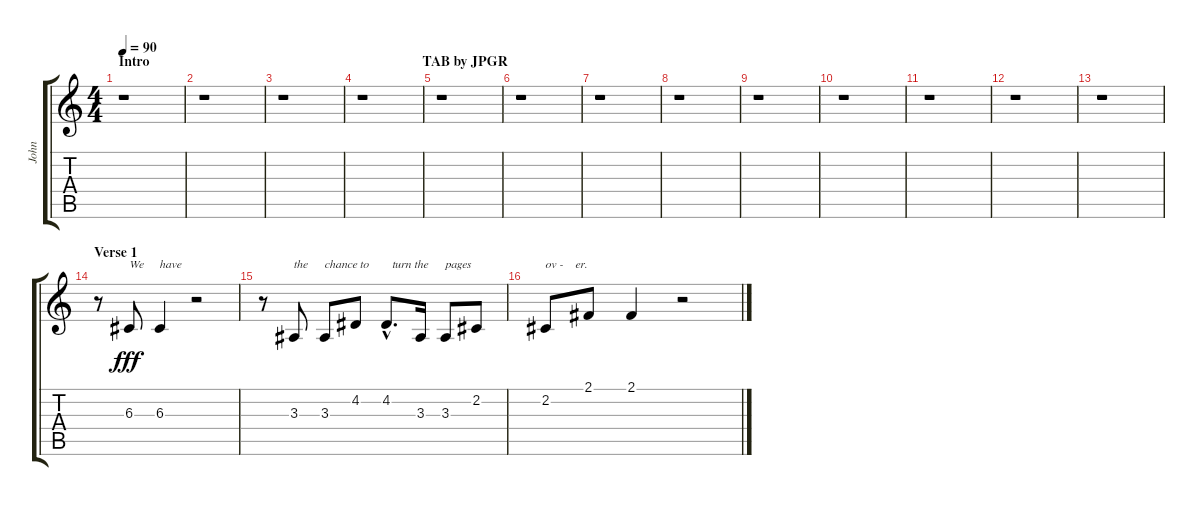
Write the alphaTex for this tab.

\track ("John" "John") {instrument frenchhorn}
\staff {score tabs}
\tuning (E4 B3 G3 D3 A2 E2) {hide}
\ts (4 4)
\section ("" "Intro                                                                              TAB by JPGR")
\tempo 90
\clef g2
\ks c
r.1{dy fff instrument frenchhorn} |
r.1 |
r.1 |
r.1 |
r.1 |
r.1 |
r.1 |
r.1 |
r.1 |
r.1 |
r.1 |
r.1 |
r.1 |
\section ("" "Verse 1")
r.8 6.3.8{txt "We"} 6.3.4{txt "have"} r.2 |
r.8 3.3.8{txt "the"} 3.3.8{txt "chance to"} 4.2.8 4.2{hac}.8{d txt "  turn the"} 3.3.16 3.3.8{txt "pages"} 2.2.8 |
2.2.8{txt "ov -    er."} 2.1.8 2.1.4 r.2
